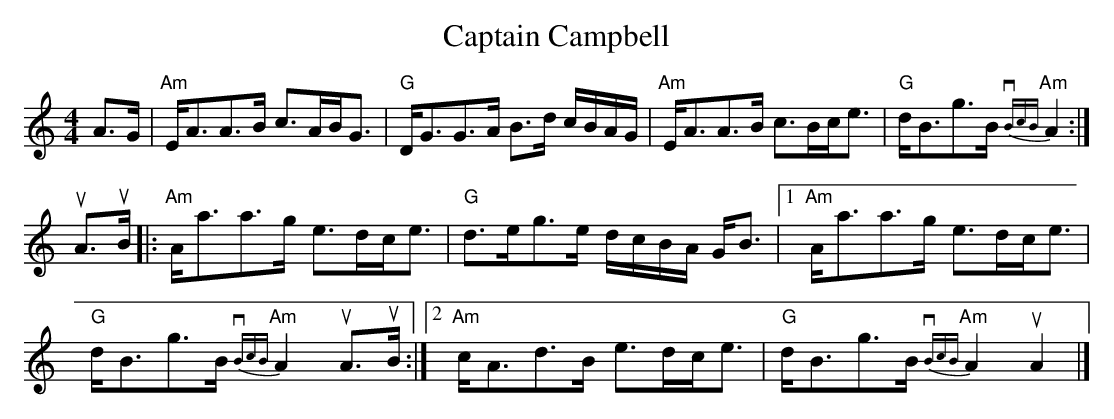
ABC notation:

X:1
T:Captain Campbell
M:4/4
L:1/8
K:Am
A>G|\
"Am"E<AA>B c>AB<G|"G"D<GG>A B>d c/B/A/G/|"Am"E<AA>B c>Bc<e|"G"d<Bg>B "Am"{vBcB}A2:|
uA>uB|:\
"Am"A<aa>g e>dc<e |"G" d>eg>e d/c/B/A/ G<B|1 "Am"A<aa>g e>dc<e|
"G"d<Bg>B "Am"{vBcB}A2 uA>uB:|2 "Am"c<Ad>B e>dc<e|"G"d<Bg>B "Am"{vBcB}A2 uA2|]
